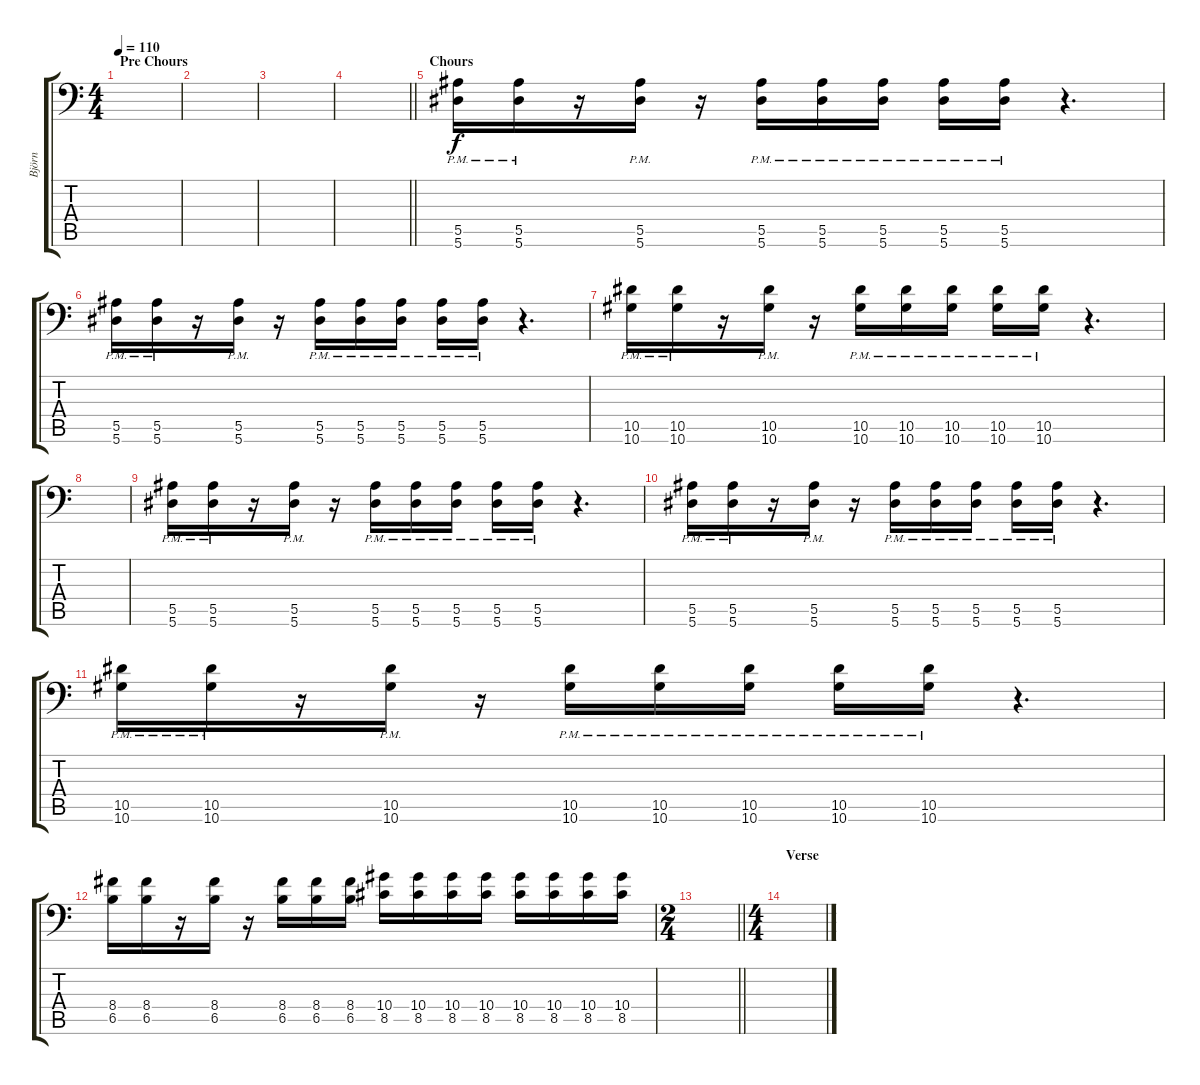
\track ("Björn" "Björn") {instrument distortionguitar}
\staff {score tabs}
\tuning (C4 G3 Eb3 Bb2 F2 Bb1) {hide}
\ts (4 4)
\section ("" "Pre Chours")
\tempo 110
\clef f4
\ks c
|
|
|
\barLineRight lightlight
|
\section ("" "Chours")
(5.5{pm} 5.6{pm}).16 (5.5{pm} 5.6{pm}).16 r.16 (5.5{pm} 5.6{pm}).16 r.16 (5.5{pm} 5.6{pm}).16 (5.5{pm} 5.6{pm}).16 (5.5{pm} 5.6{pm}).16 (5.5{pm} 5.6{pm}).16 (5.5{pm} 5.6{pm}).16 r.4{d} |
(5.5{pm} 5.6{pm}).16 (5.5{pm} 5.6{pm}).16 r.16 (5.5{pm} 5.6{pm}).16 r.16 (5.5{pm} 5.6{pm}).16 (5.5{pm} 5.6{pm}).16 (5.5{pm} 5.6{pm}).16 (5.5{pm} 5.6{pm}).16 (5.5{pm} 5.6{pm}).16 r.4{d} |
(10.5{pm} 10.6{pm}).16 (10.5{pm} 10.6{pm}).16 r.16 (10.5{pm} 10.6{pm}).16 r.16 (10.5{pm} 10.6{pm}).16 (10.5{pm} 10.6{pm}).16 (10.5{pm} 10.6{pm}).16 (10.5{pm} 10.6{pm}).16 (10.5{pm} 10.6{pm}).16 r.4{d} |
|
(5.5{pm} 5.6{pm}).16 (5.5{pm} 5.6{pm}).16 r.16 (5.5{pm} 5.6{pm}).16 r.16 (5.5{pm} 5.6{pm}).16 (5.5{pm} 5.6{pm}).16 (5.5{pm} 5.6{pm}).16 (5.5{pm} 5.6{pm}).16 (5.5{pm} 5.6{pm}).16 r.4{d} |
(5.5{pm} 5.6{pm}).16 (5.5{pm} 5.6{pm}).16 r.16 (5.5{pm} 5.6{pm}).16 r.16 (5.5{pm} 5.6{pm}).16 (5.5{pm} 5.6{pm}).16 (5.5{pm} 5.6{pm}).16 (5.5{pm} 5.6{pm}).16 (5.5{pm} 5.6{pm}).16 r.4{d} |
(10.5{pm} 10.6{pm}).16 (10.5{pm} 10.6{pm}).16 r.16 (10.5{pm} 10.6{pm}).16 r.16 (10.5{pm} 10.6{pm}).16 (10.5{pm} 10.6{pm}).16 (10.5{pm} 10.6{pm}).16 (10.5{pm} 10.6{pm}).16 (10.5{pm} 10.6{pm}).16 r.4{d} |
(8.4 6.5).16 (8.4 6.5).16 r.16 (8.4 6.5).16 r.16 (8.4 6.5).16 (8.4 6.5).16 (8.4 6.5).16 (10.4 8.5).16 (10.4 8.5).16 (10.4 8.5).16 (10.4 8.5).16 (10.4 8.5).16 (10.4 8.5).16 (10.4 8.5).16 (10.4 8.5).16 |
\ts (2 4)
\barLineRight lightlight
|
\ts (4 4)
\section ("" "Verse")
